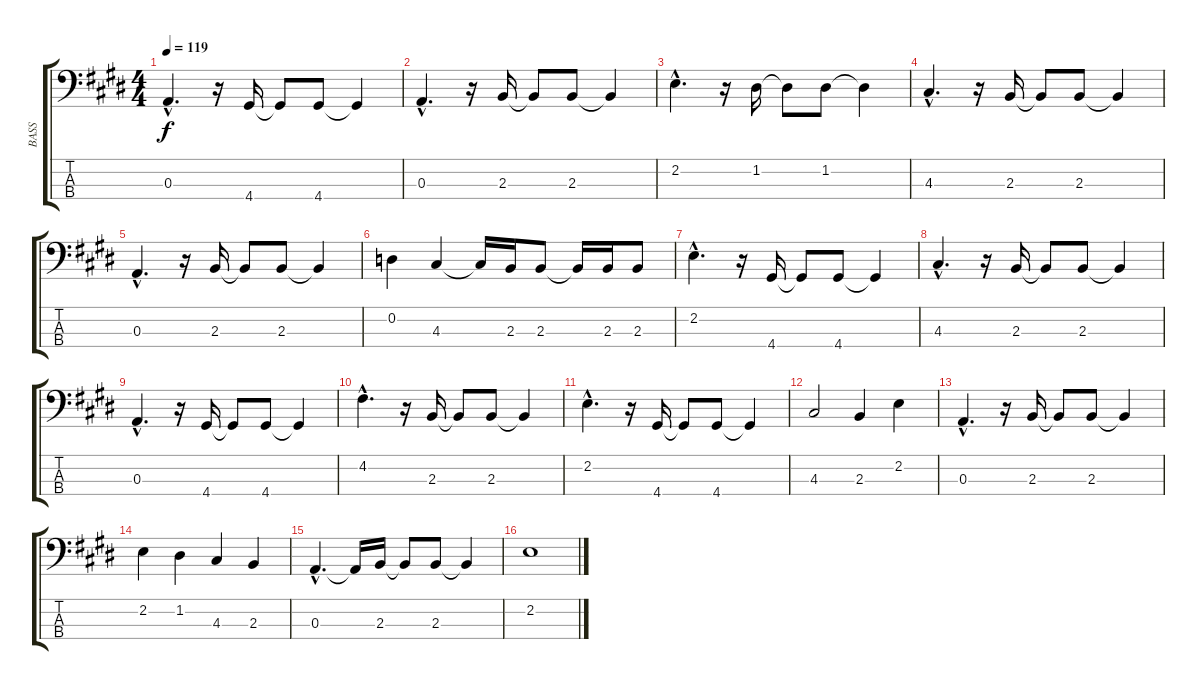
\track ("BASS" "BASS") {instrument electricbassfinger}
\staff {score tabs}
\tuning (G2 D2 A1 E1) {hide}
\ts (4 4)
\tempo 119
\clef f4
\ks e
0.3{hac}.4{d dy f} r.16 4.4.16 4.4{t}.8 4.4.8 4.4{t}.4 |
0.3{hac}.4{d} r.16 2.3.16 2.3{t}.8 2.3.8 2.3{t}.4 |
2.2{hac}.4{d} r.16 1.2.16 1.2{t}.8 1.2.8 1.2{t}.4 |
4.3{hac}.4{d} r.16 2.3.16 2.3{t}.8 2.3.8 2.3{t}.4 |
0.3{hac}.4{d} r.16 2.3.16 2.3{t}.8 2.3.8 2.3{t}.4 |
0.2.4 4.3.4 4.3{t}.16 2.3.16 2.3.8 2.3{t}.16 2.3.16 2.3.8 |
2.2{hac}.4{d} r.16 4.4.16 4.4{t}.8 4.4.8 4.4{t}.4 |
4.3{hac}.4{d} r.16 2.3.16 2.3{t}.8 2.3.8 2.3{t}.4 |
0.3{hac}.4{d} r.16 4.4.16 4.4{t}.8 4.4.8 4.4{t}.4 |
4.2{hac}.4{d} r.16 2.3.16 2.3{t}.8 2.3.8 2.3{t}.4 |
2.2{hac}.4{d} r.16 4.4.16 4.4{t}.8 4.4.8 4.4{t}.4 |
4.3.2 2.3.4 2.2.4 |
0.3{hac}.4{d} r.16 2.3.16 2.3{t}.8 2.3.8 2.3{t}.4 |
2.2.4 1.2.4 4.3.4 2.3.4 |
0.3{hac}.4{d} 0.3{t}.16 2.3.16 2.3{t}.8 2.3.8 2.3{t}.4 |
2.2.1
